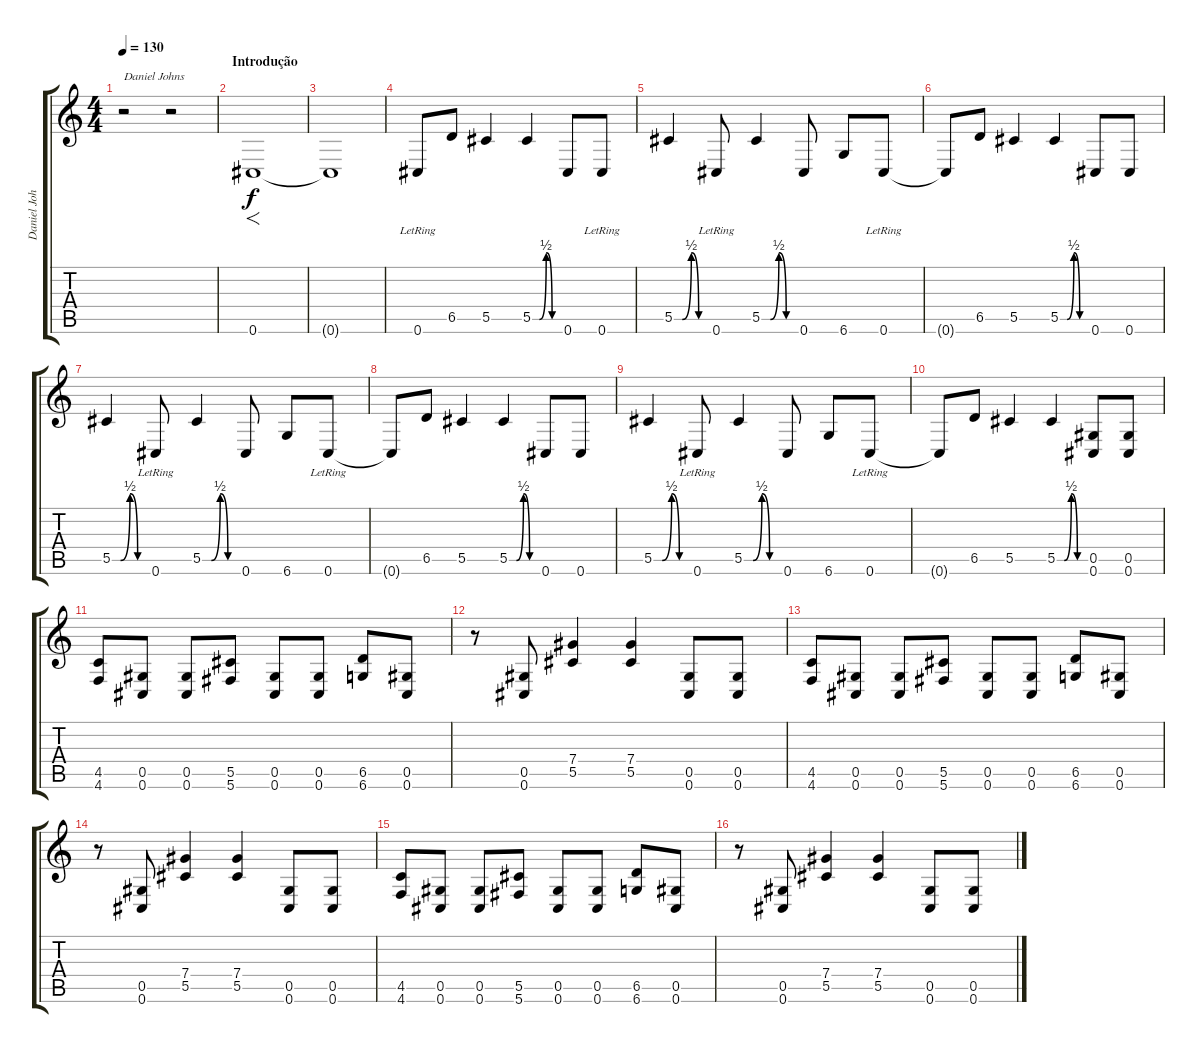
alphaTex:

\track ("Daniel Johns" "Daniel Joh") {instrument distortionguitar}
\staff {score tabs}
\tuning (Eb4 Bb3 Gb3 Db3 Ab2 Db2) {hide}
\ts (4 4)
\tempo 130
\clef g2
\ks c
r.2{txt "Daniel Johns" dy f instrument distortionguitar} r.2 |
\section ("" "Introdução")
0.6.1{f} |
0.6{t}.1 |
0.6{lr}.8 6.5.8 5.5.4 5.5{be (custom 0 0 15 0 30 2 43 0 60 0)}.4 0.6.8 0.6{lr}.8 |
5.5{be (custom 0 0 14 0 30 2 43 0 60 0)}.4 0.6{lr}.8 5.5{be (custom 0 0 15 0 30 2 43 0 60 0)}.4 0.6.8 6.6.8 0.6{lr}.8 |
0.6{t}.8 6.5.8 5.5.4 5.5{be (custom 0 0 15 0 30 2 43 0 60 0)}.4 0.6.8 0.6.8 |
5.5{be (custom 0 0 14 0 30 2 43 0 60 0)}.4 0.6{lr}.8 5.5{be (custom 0 0 15 0 30 2 43 0 60 0)}.4 0.6.8 6.6.8 0.6{lr}.8 |
0.6{t}.8 6.5.8 5.5.4 5.5{be (custom 0 0 15 0 30 2 43 0 60 0)}.4 0.6.8 0.6.8 |
5.5{be (custom 0 0 14 0 30 2 43 0 60 0)}.4 0.6{lr}.8 5.5{be (custom 0 0 15 0 30 2 43 0 60 0)}.4 0.6.8 6.6.8 0.6{lr}.8 |
0.6{t}.8 6.5.8 5.5.4 5.5{be (custom 0 0 15 0 30 2 43 0 60 0)}.4 (0.5 0.6).8 (0.5 0.6).8 |
(4.5 4.6).8 (0.5 0.6).8 (0.5 0.6).8 (5.5 5.6).8 (0.5 0.6).8 (0.5 0.6).8 (6.5 6.6).8 (0.5 0.6).8 |
r.8 (0.5 0.6).8 (7.4 5.5).4 (7.4 5.5).4 (0.5 0.6).8 (0.5 0.6).8 |
(4.5 4.6).8 (0.5 0.6).8 (0.5 0.6).8 (5.5 5.6).8 (0.5 0.6).8 (0.5 0.6).8 (6.5 6.6).8 (0.5 0.6).8 |
r.8 (0.5 0.6).8 (7.4 5.5).4 (7.4 5.5).4 (0.5 0.6).8 (0.5 0.6).8 |
(4.5 4.6).8 (0.5 0.6).8 (0.5 0.6).8 (5.5 5.6).8 (0.5 0.6).8 (0.5 0.6).8 (6.5 6.6).8 (0.5 0.6).8 |
r.8 (0.5 0.6).8 (7.4 5.5).4 (7.4 5.5).4 (0.5 0.6).8 (0.5 0.6).8
